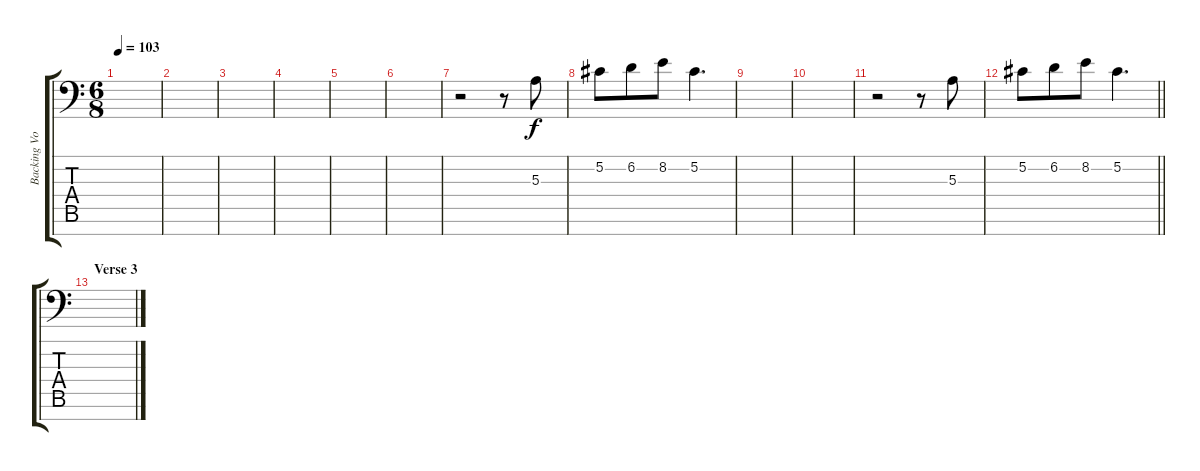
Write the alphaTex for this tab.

\track ("Backing Vocal" "Backing Vo") {instrument lead6voice}
\staff {score tabs}
\tuning (Db4 Ab3 E3 B2 Gb2 Db2 Gb1) {hide}
\ts (6 8)
\tempo 103
\clef f4
\ks c
|
|
|
|
|
|
r.2 r.8 5.3.8 |
5.2.8 6.2.8 8.2.8 5.2.4{d} |
|
|
r.2 r.8 5.3.8 |
\barLineRight lightlight
5.2.8 6.2.8 8.2.8 5.2.4{d} |
\section ("" "Verse 3")
